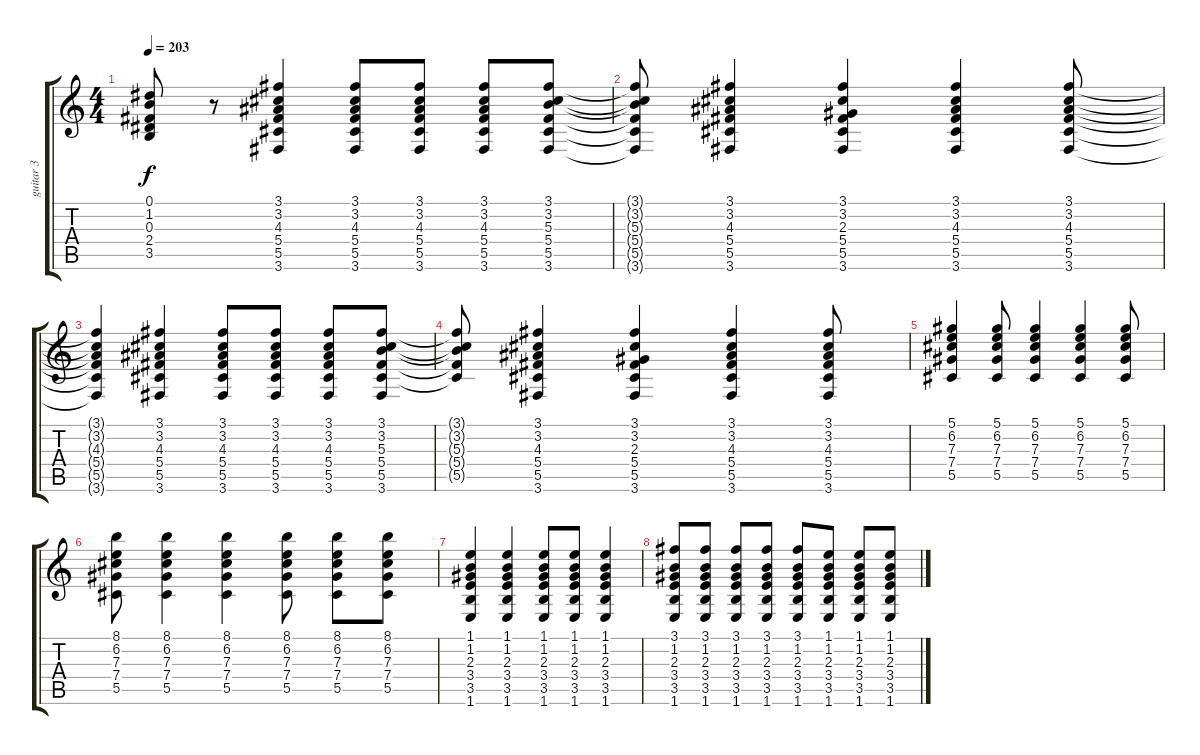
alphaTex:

\track ("guitar 3" "guitar 3") {instrument electricguitarclean}
\staff {score tabs}
\tuning (Eb4 Bb3 Gb3 Db3 Ab2 Eb2) {hide}
\ts (4 4)
\tempo 203
\clef g2
\ks c
(0.1 1.2 0.3 2.4 3.5).8{dy f} r.8 (3.1 3.2 4.3 5.4 5.5 3.6).4 (3.1 3.2 4.3 5.4 5.5 3.6).8 (3.1 3.2 4.3 5.4 5.5 3.6).8 (3.1 3.2 4.3 5.4 5.5 3.6).8 (3.1 3.2 5.3 5.4 5.5 3.6).8 |
(3.1{t} 3.2{t} 5.3{t} 5.4{t} 5.5{t} 3.6{t}).8 (3.1 3.2 4.3 5.4 5.5 3.6).4 (3.1 3.2 2.3 5.4 5.5 3.6).4 (3.1 3.2 4.3 5.4 5.5 3.6).4 (3.1 3.2 4.3 5.4 5.5 3.6).8 |
(3.1{t} 3.2{t} 4.3{t} 5.4{t} 5.5{t} 3.6{t}).4 (3.1 3.2 4.3 5.4 5.5 3.6).4 (3.1 3.2 4.3 5.4 5.5 3.6).8 (3.1 3.2 4.3 5.4 5.5 3.6).8 (3.1 3.2 4.3 5.4 5.5 3.6).8 (3.1 3.2 5.3 5.4 5.5 3.6).8 |
(3.1{t} 3.2{t} 5.3{t} 5.4{t} 5.5{t}).8 (3.1 3.2 4.3 5.4 5.5 3.6).4 (3.1 3.2 2.3 5.4 5.5 3.6).4 (3.1 3.2 4.3 5.4 5.5 3.6).4 (3.1 3.2 4.3 5.4 5.5 3.6).8 |
(5.1 6.2 7.3 7.4 5.5).4 (5.1 6.2 7.3 7.4 5.5).8 (5.1 6.2 7.3 7.4 5.5).4 (5.1 6.2 7.3 7.4 5.5).4 (5.1 6.2 7.3 7.4 5.5).8 |
(8.1 6.2 7.3 7.4 5.5).8 (8.1 6.2 7.3 7.4 5.5).4 (8.1 6.2 7.3 7.4 5.5).4 (8.1 6.2 7.3 7.4 5.5).8 (8.1 6.2 7.3 7.4 5.5).8 (8.1 6.2 7.3 7.4 5.5).8 |
(1.1 1.2 2.3 3.4 3.5 1.6).4 (1.1 1.2 2.3 3.4 3.5 1.6).4 (1.1 1.2 2.3 3.4 3.5 1.6).8 (1.1 1.2 2.3 3.4 3.5 1.6).8 (1.1 1.2 2.3 3.4 3.5 1.6).4 |
(3.1 1.2 2.3 3.4 3.5 1.6).8 (3.1 1.2 2.3 3.4 3.5 1.6).8 (3.1 1.2 2.3 3.4 3.5 1.6).8 (3.1 1.2 2.3 3.4 3.5 1.6).8 (3.1 1.2 2.3 3.4 3.5 1.6).8 (1.1 1.2 2.3 3.4 3.5 1.6).8 (1.1 1.2 2.3 3.4 3.5 1.6).8 (1.1 1.2 2.3 3.4 3.5 1.6).8
